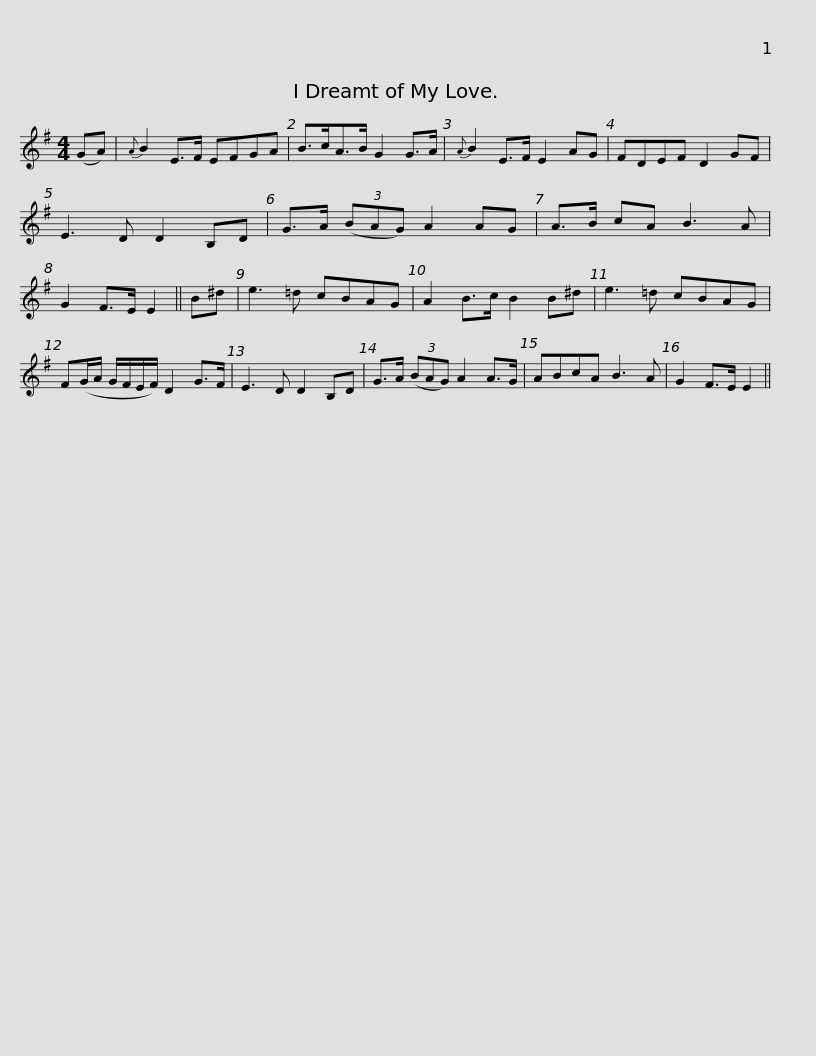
X:1
L:1/8
M:4/4
I:linebreak $
K:Emin
V:1 treble
V:1
 (GA) |{A} B2 E>F EFGA | B>cA>B G2 G>A |{A} B2 E>F E2 AG | FDEF D2 GF | %5
 E3 D D2 B,D |$ G>A (3(BAG) A2 AG | A>B cA B3 A | G2 F>E E2 || B^d | %10
 e3 =d cBAG | A2 B>c B2 B^d | e3 =d cBAG |$ F(G/A/ G/F/E/F/) D2 G>F | E3 D D2 B,D | %15
 G>A (3(BAG) A2 A>G | ABcA B3 A | G2 F>E E2 || %18
